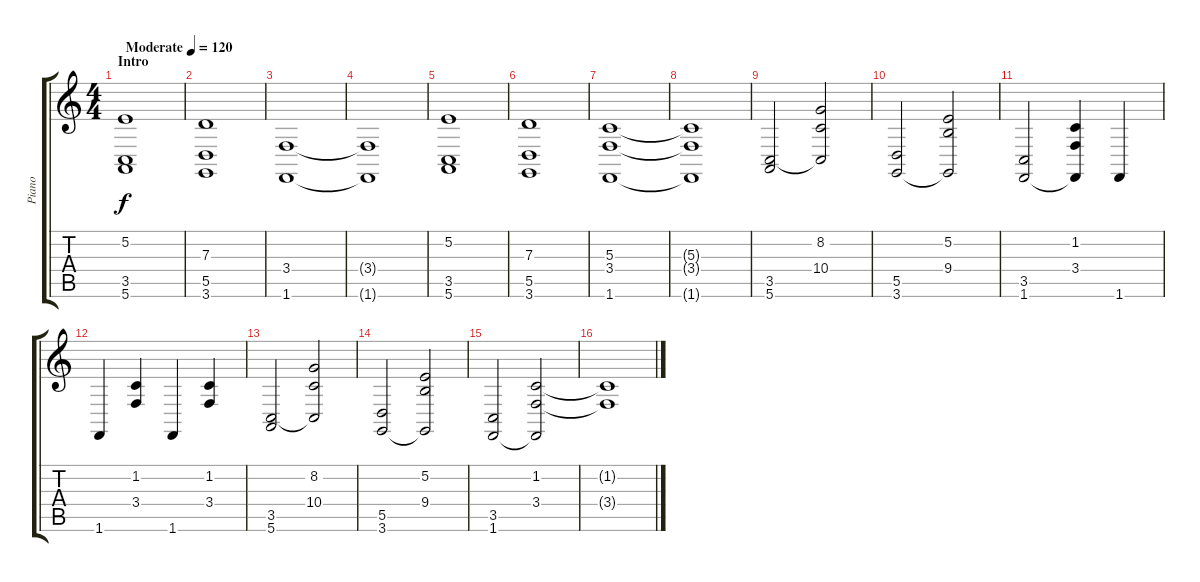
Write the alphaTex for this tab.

\track ("Piano" "Piano") {instrument brightacousticpiano bank 7}
\staff {score tabs}
\tuning (E4 B3 G3 D3 A2 E2) {hide}
\ts (4 4)
\section ("" "Intro")
\tempo (120 "Moderate")
\tempo 145
\tempo (120 "Moderate")
\clef g2
\ks c
(5.2 3.5 5.6).1{dy f instrument brightacousticpiano} |
(7.3 5.5 3.6).1 |
(3.4 1.6).1 |
(3.4{t} 1.6{t}).1 |
(5.2 3.5 5.6).1 |
(7.3 5.5 3.6).1 |
(5.3 3.4 1.6).1 |
(5.3{t} 3.4{t} 1.6{t}).1 |
(3.5 5.6).2 (8.2 10.4 3.5{t}).2 |
(5.5 3.6).2 (5.2 9.4 3.6{t}).2 |
(3.5 1.6).2 (1.2 3.4 1.6{t}).4 1.6.4 |
1.6.4 (1.2 3.4).4 1.6.4 (1.2 3.4).4 |
(3.5 5.6).2 (8.2 10.4 3.5{t}).2 |
(5.5 3.6).2 (5.2 9.4 3.6{t}).2 |
(3.5 1.6).2 (1.2 3.4 1.6{t}).2 |
(1.2{t} 3.4{t}).1
